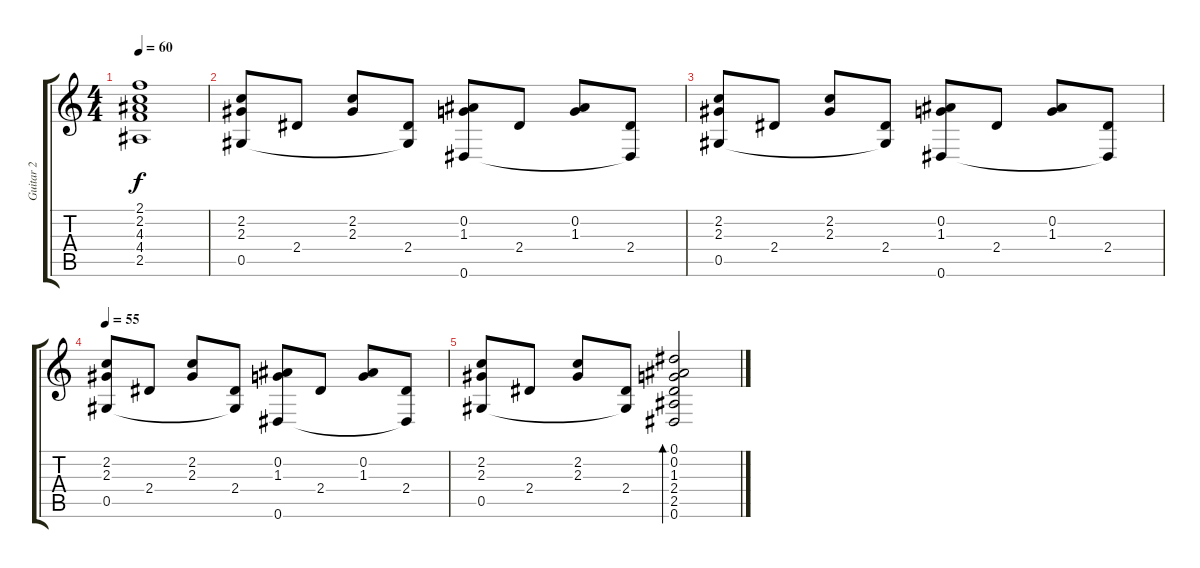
\track ("Guitar 2" "Guitar 2") {instrument acousticguitarnylon}
\staff {score tabs}
\tuning (Eb4 Bb3 Gb3 Db3 Ab2 Eb2) {hide}
\ts (4 4)
\tempo 60
\clef g2
\ks c
(2.1{t} 2.2{t} 4.3{t} 4.4{t} 2.5{t}).1{dy f} |
(2.2 2.3 0.5).8 2.4.8 (2.2 2.3).8 (2.4 0.5{t}).8 (0.2 1.3 0.6).8 2.4.8 (0.2 1.3).8 (2.4 0.6{t}).8 |
(2.2 2.3 0.5).8 2.4.8 (2.2 2.3).8 (2.4 0.5{t}).8 (0.2 1.3 0.6).8 2.4.8 (0.2 1.3).8 (2.4 0.6{t}).8 |
\tempo 55
(2.2 2.3 0.5).8 2.4.8 (2.2 2.3).8 (2.4 0.5{t}).8 (0.2 1.3 0.6).8 2.4.8 (0.2 1.3).8 (2.4 0.6{t}).8 |
(2.2 2.3 0.5).8 2.4.8 (2.2 2.3).8 (2.4 0.5{t}).8 (0.1 0.2 1.3 2.4 2.5 0.6).2{bd 120}
